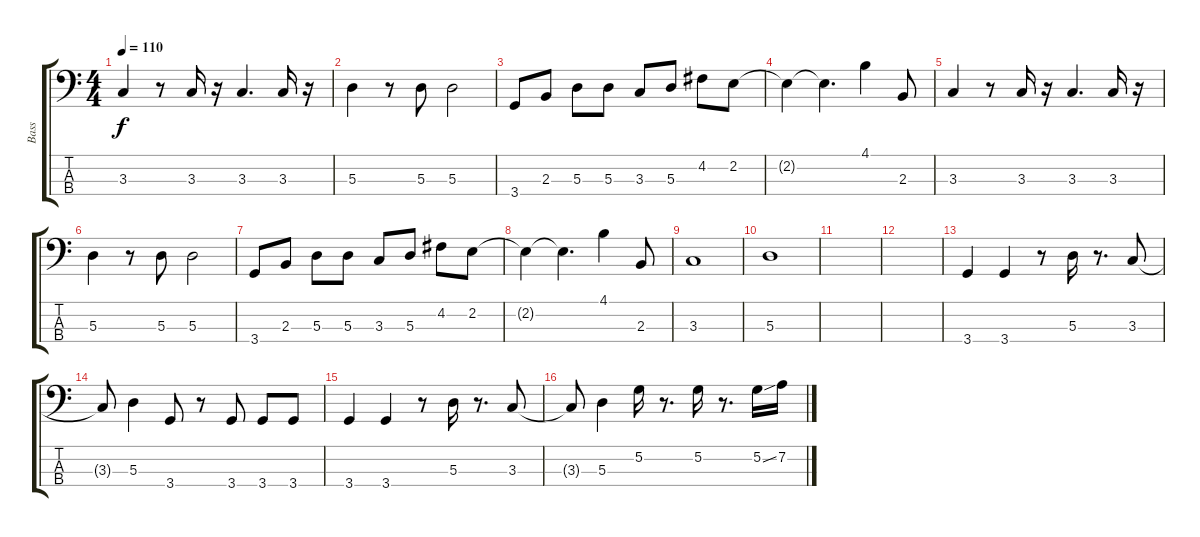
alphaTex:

\track ("Bass" "Bass") {instrument electricbassfinger}
\staff {score tabs}
\tuning (G2 D2 A1 E1) {hide}
\ts (4 4)
\tempo 110
\clef f4
\ks c
3.3.4{dy f} r.8 3.3.16 r.16 3.3.4{d} 3.3.16 r.16 |
5.3.4 r.8 5.3.8 5.3.2 |
3.4.8 2.3.8 5.3.8 5.3.8 3.3.8 5.3.8 4.2.8 2.2.8 |
2.2{t}.4 2.2{t}.4{d} 4.1.4 2.3.8 |
3.3.4 r.8 3.3.16 r.16 3.3.4{d} 3.3.16 r.16 |
5.3.4 r.8 5.3.8 5.3.2 |
3.4.8 2.3.8 5.3.8 5.3.8 3.3.8 5.3.8 4.2.8 2.2.8 |
2.2{t}.4 2.2{t}.4{d} 4.1.4 2.3.8 |
3.3.1 |
5.3.1 |
|
|
3.4.4 3.4.4 r.8 5.3.16 r.8{d} 3.3.8 |
3.3{t}.8 5.3.4 3.4.8 r.8 3.4.8 3.4.8 3.4.8 |
3.4.4 3.4.4 r.8 5.3.16 r.8{d} 3.3.8 |
3.3{t}.8 5.3.4 5.2.16 r.8{d} 5.2.16 r.8{d} 5.2{ss}.16 7.2.16
